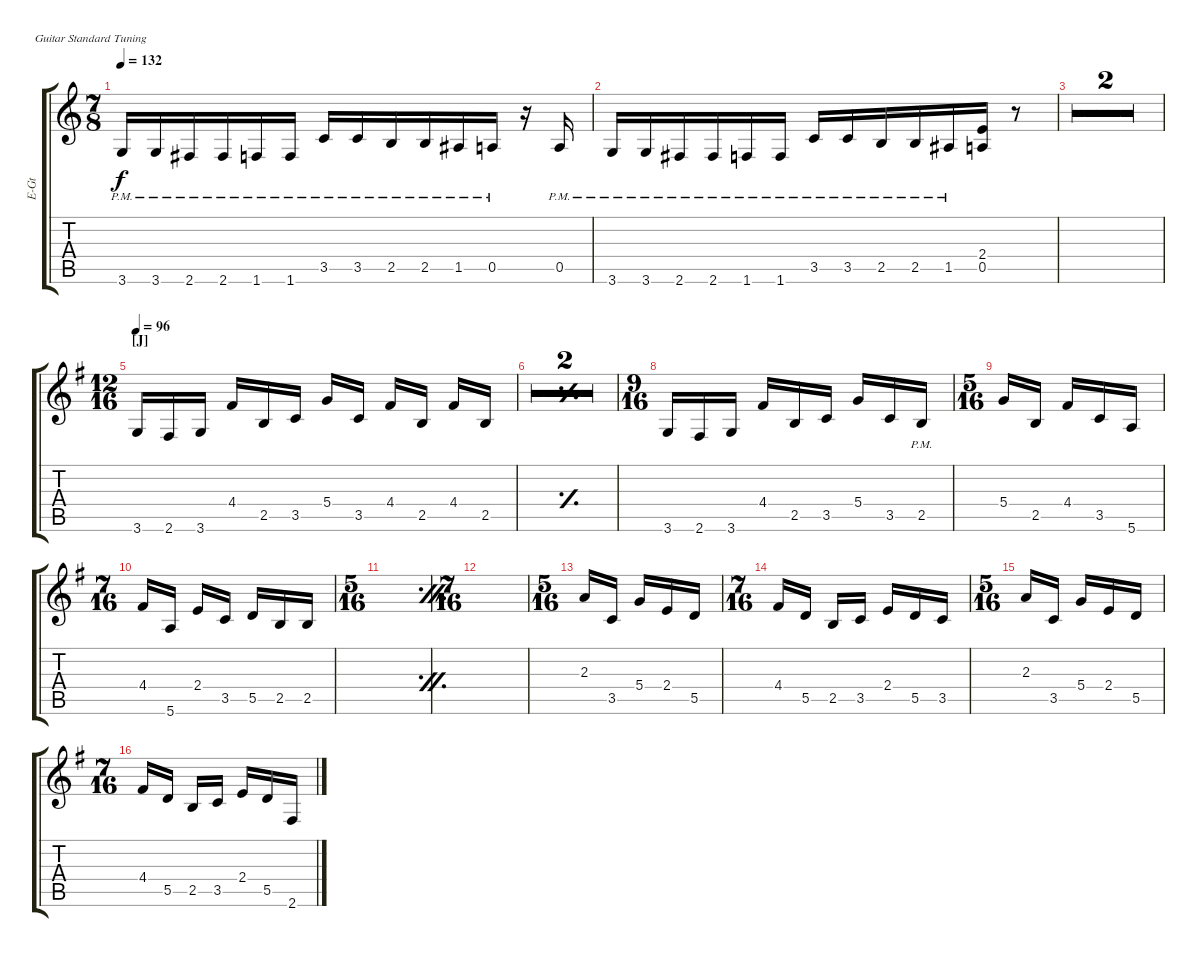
\defaultSystemsLayout 4
\bracketExtendMode groupsimilarinstruments
\otherSystemsTrackNameOrientation horizontal
\track ("Rhythm Guitar II" "E-Gt") {multiBarRest instrument distortionguitar}
\staff {score tabs}
\tuning (E4 B3 G3 D3 A2 E2)
\ts (7 8)
\beaming (8 3 3 1)
\tempo 132
\clef g2
\ks c
3.6{pm}.16{dy f} 3.6{pm}.16 2.6{pm acc #}.16 2.6{pm acc #}.16 1.6{pm}.16 1.6{pm}.16 3.5{pm}.16 3.5{pm}.16 2.5{pm}.16 2.5{pm}.16 1.5{pm acc #}.16 0.5{pm}.16 r.16 0.5{pm}.16 |
3.6{pm}.16 3.6{pm}.16 2.6{pm acc #}.16 2.6{pm acc #}.16 1.6{pm}.16 1.6{pm}.16 3.5{pm}.16 3.5{pm}.16 2.5{pm}.16 2.5{pm}.16 1.5{pm acc #}.16 (0.5 2.4).16 r.8 |
\simile firstofdouble
|
\simile secondofdouble
|
\ts (12 16)
\beaming (8 3 3 1)
\section ("J" "")
\tempo 96
\simile none
\ks g
3.6{acc forcenatural}.16{beam merge} 2.6{acc #}.16{beam merge} 3.6{acc forcenatural}.16{beam split} 4.4{acc #}.16{beam merge} 2.5{acc forcenatural}.16{beam merge} 3.5{acc forcenatural}.16{beam split} 5.4{acc forcenatural}.16{beam merge} 3.5{acc forcenatural}.16{beam split} 4.4{acc #}.16{beam merge} 2.5{acc forcenatural}.16{beam split} 4.4{acc #}.16{beam merge} 2.5{acc forcenatural}.16{beam merge} |
\simile simple
|
|
\ts (9 16)
\beaming (8 3 3 1)
\simile none
3.6{acc forcenatural}.16{beam merge} 2.6{acc #}.16{beam merge} 3.6{acc forcenatural}.16{beam split} 4.4{acc #}.16{beam merge} 2.5{acc forcenatural}.16{beam merge} 3.5{acc forcenatural}.16{beam split} 5.4{acc forcenatural}.16{beam merge} 3.5{acc forcenatural}.16{beam merge} 2.5{pm acc forcenatural}.16 |
\ts (5 16)
\beaming (8 3 3 1)
5.4{acc forcenatural}.16 2.5{acc forcenatural}.16{beam split} 4.4{acc #}.16 3.5{acc forcenatural}.16 5.6{acc forcenatural}.16 |
\ts (7 16)
\beaming (8 3 3 1)
4.4{acc #}.16{beam merge} 5.6{acc forcenatural}.16{beam split} 2.4{acc forcenatural}.16{beam merge} 3.5{acc forcenatural}.16{beam split} 5.5{acc forcenatural}.16{beam merge} 2.5{acc forcenatural}.16{beam merge} 2.5{acc forcenatural}.16 |
\ts (5 16)
\beaming (8 3 3 1)
\simile firstofdouble
|
\ts (7 16)
\beaming (8 3 3 1)
\simile secondofdouble
|
\ts (5 16)
\beaming (8 3 3 1)
\simile none
2.3{acc forcenatural}.16{beam merge} 3.5{acc forcenatural}.16{beam split} 5.4{acc forcenatural}.16{beam merge} 2.4{acc forcenatural}.16{beam merge} 5.5{acc forcenatural}.16{beam merge} |
\ts (7 16)
\beaming (8 3 3 1)
4.4{acc #}.16{beam merge} 5.5{acc forcenatural}.16{beam split} 2.5{acc forcenatural}.16{beam merge} 3.5{acc forcenatural}.16{beam split} 2.4{acc forcenatural}.16{beam merge} 5.5{acc forcenatural}.16{beam merge} 3.5{acc forcenatural}.16{beam merge} |
\ts (5 16)
\beaming (8 3 3 1)
2.3{acc forcenatural}.16{beam merge} 3.5{acc forcenatural}.16{beam split} 5.4{acc forcenatural}.16{beam merge} 2.4{acc forcenatural}.16{beam merge} 5.5{acc forcenatural}.16{beam merge} |
\ts (7 16)
\beaming (8 3 3 1)
4.4{acc #}.16{beam merge} 5.5{acc forcenatural}.16{beam split} 2.5{acc forcenatural}.16{beam merge} 3.5{acc forcenatural}.16{beam split} 2.4{acc forcenatural}.16{beam merge} 5.5{acc forcenatural}.16{beam merge} 2.6{acc #}.16{beam merge}
